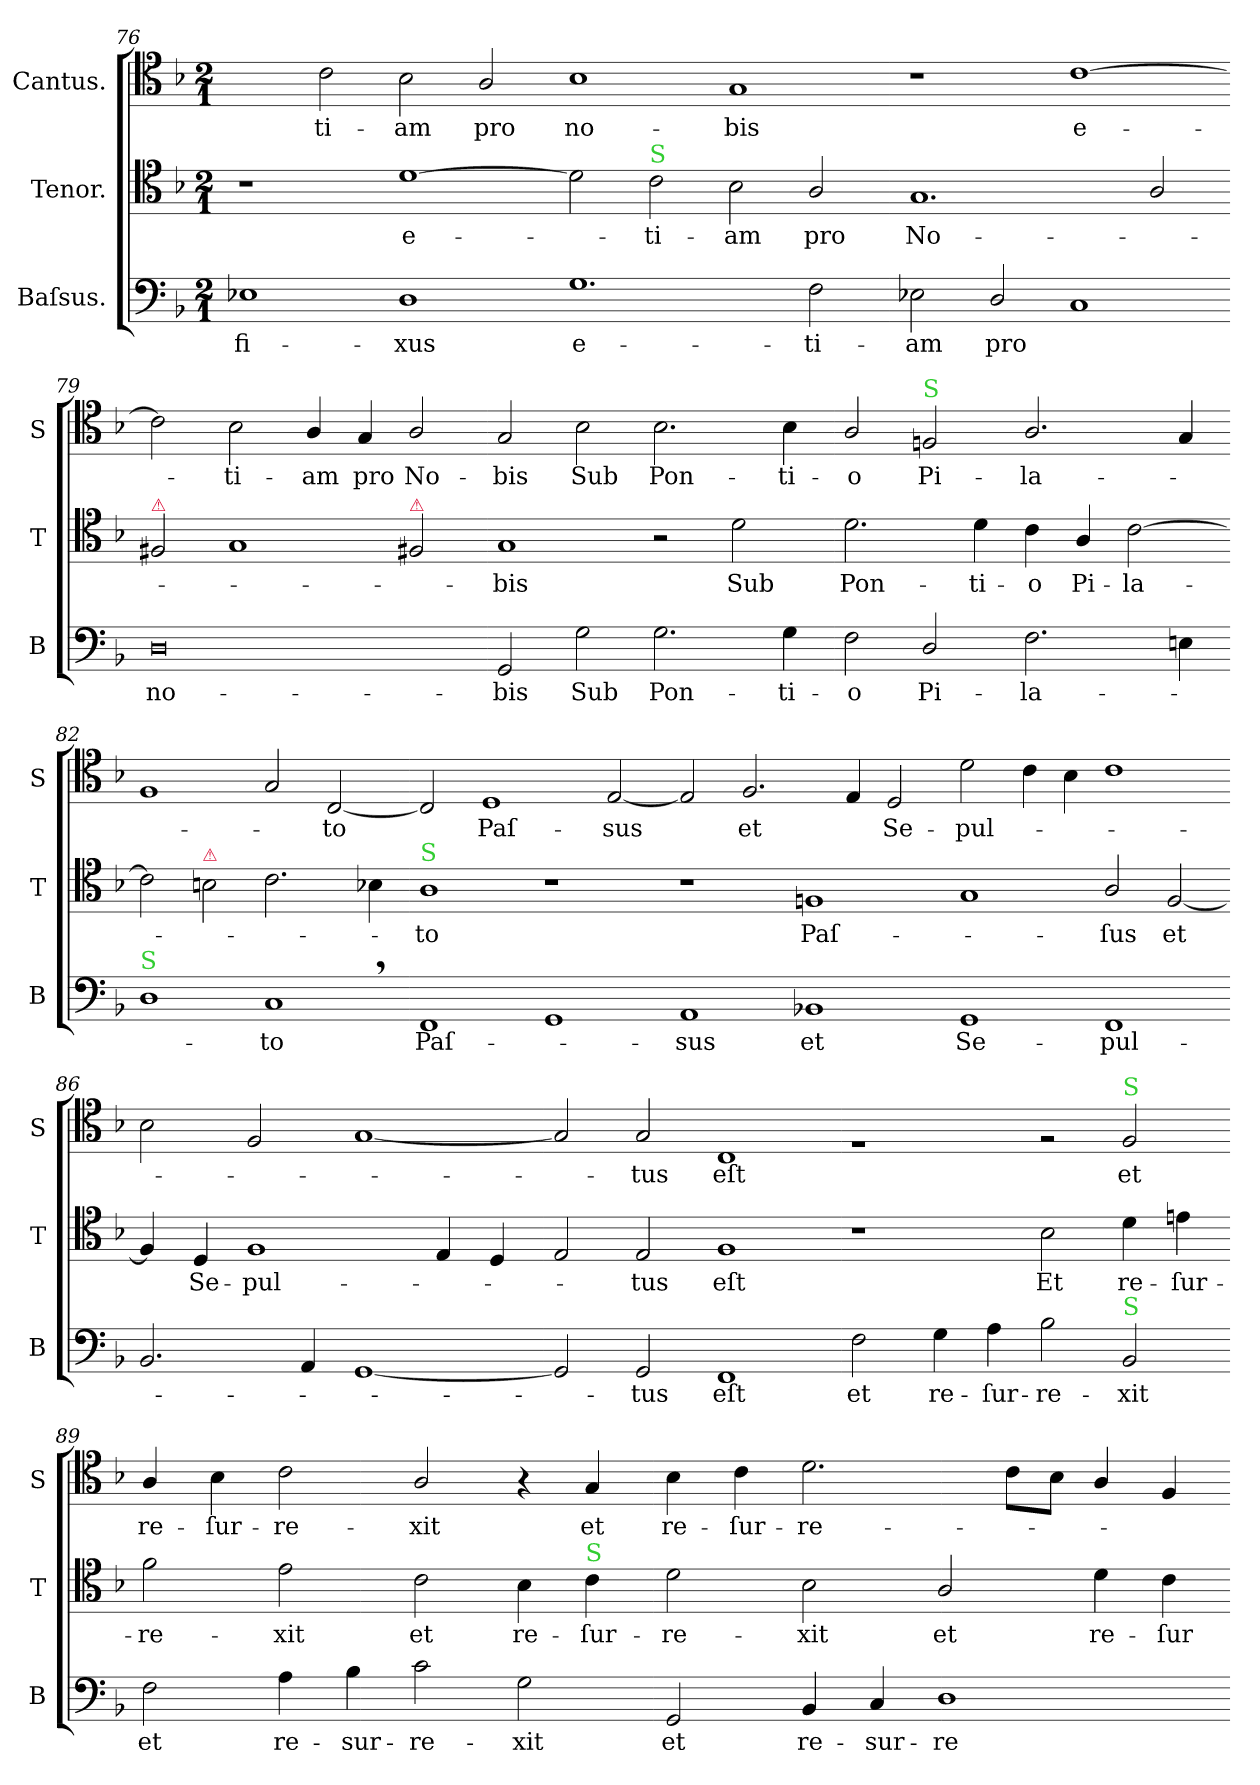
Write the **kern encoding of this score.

**kern	**text	**kern	**text	**kern	**text
*part3	*part3	*part2	*part2	*part1	*part1
*staff3	*staff3	*staff2	*staff2	*staff1	*staff1
*I"Baſsus.	*	*I"Tenor.	*	*I"Cantus.	*
*I'B	*	*I'T	*	*I'S	*
*clefF4	*	*clefC4	*	*clefC4	*
*k[b-]	*	*k[b-]	*	*k[b-]	*
*M2/1	*	*M2/1	*	*M2/1	*
=76	=76	=76	=76	=76	=76
1E-X	-fi-	1r	.	2ryy	.
.	.	.	.	2c\	-ti-
1D	-xus	[1d	e-	2B-\	-am
.	.	.	.	2A/	pro
=77-	=77-	=77-	=77-	=77-	=77-
1.G	e-	2d]	.	1B-	no-
!	!	!LO:TX:a:color=limegreen:t=S	!	!	!
.	.	2c\	-ti-	.	.
.	.	2B-\	-am	1G	-bis
2F\	-ti-	2A/	pro	.	.
=78-	=78-	=78-	=78-	=78-	=78-
2E-X\	-am	1.G	No-	1r	.
2D/	pro	.	.	.	.
1C	.	.	.	[1c	e-
.	.	2A/	.	.	.
=79-	=79-	=79-	=79-	=79-	=79-
!	!	!LO:TX:a:color=crimson:t=⚠	!	!	!
0D	no-	2F#X/	.	2c]	.
.	.	1G	.	2B-\	-ti-
.	.	.	.	4A/	-am
.	.	.	.	4G/	pro
!	!	!LO:TX:a:color=crimson:t=⚠	!	!	!
.	.	2F#X/	.	2A/	No-
=80-	=80-	=80-	=80-	=80-	=80-
2GG/	-bis	1G	-bis	2G/	-bis
2G\	Sub	.	.	2B-\	Sub
2.G\	Pon-	2r	.	2.B-\	Pon-
.	.	2d\	Sub	.	.
4G\	-ti-	.	.	4B-\	-ti-
=81-	=81-	=81-	=81-	=81-	=81-
2F\	-o	2.d\	Pon-	2A/	-o
!	!	!	!	!LO:TX:a:color=limegreen:t=S	!
2D/	Pi-	.	.	2Fn/	Pi-
.	.	4d\	-ti-	.	.
2.F\	-la-	4c\	-o	2.A/	-la-
.	.	4A/	Pi-	.	.
.	.	[2c\	-la-	.	.
4En\	.	.	.	4G/	.
=82-	=82-	=82-	=82-	=82-	=82-
!LO:TX:a:color=limegreen:t=S	!	!	!	!	!
1D	.	2c\]	.	1F	.
!	!	!LO:TX:a:color=crimson:t=⚠	!	!	!
.	.	2Bn\	.	.	.
1C,<	-to	2.c\	.	2G/	.
.	.	.	.	[2C/	-to
.	.	4B-X\	.	.	.
=83-	=83-	=83-	=83-	=83-	=83-
!	!	!LO:TX:a:color=limegreen:t=S	!	!	!
1FF	Paſ-	1A	-to	2C/]	.
.	.	.	.	1D	Paſ-
1GG	.	1r	.	.	.
.	.	.	.	[2E/	-sus
=84-	=84-	=84-	=84-	=84-	=84-
1AA	-sus	1r	.	2E/]	.
.	.	.	.	2.F/	et
1BB-X	et	1Fn	Paſ-	.	.
.	.	.	.	4E/	.
.	.	.	.	2D/	Se-
=85-	=85-	=85-	=85-	=85-	=85-
1GG	Se-	1G	.	2d\	-pul-
.	.	.	.	4c\	.
.	.	.	.	4B-\	.
1FF	-pul-	2A/	-ſus	1c	.
.	.	[2F/	et	.	.
=86-	=86-	=86-	=86-	=86-	=86-
2.BB-/	.	4F/]	.	2B-\	.
.	.	4D/	Se-	.	.
.	.	1F	-pul-	2F/	.
4AA/	.	.	.	.	.
[1GG	.	.	.	[1G	.
.	.	4E/	.	.	.
.	.	4D/	.	.	.
=87-	=87-	=87-	=87-	=87-	=87-
2GG]	.	2E/	.	2G]	.
2GG/	-tus	2E/	-tus	2G/	-tus
1FF	eſt	1F	eſt	1C	eſt
=88-	=88-	=88-	=88-	=88-	=88-
2F\	et	1r	.	1rF	.
4G\	re-	.	.	.	.
4A\	-ſur-	.	.	.	.
2B-\	-re-	2B-\	Et	2rF	.
!	!	!	!	!LO:TX:a:color=limegreen:t=S	!
!LO:TX:a:color=limegreen:t=S	!	!	!	!	!
2BB-/	-xit	4d\	re-	2F/	et
.	.	4en\	-ſur-	.	.
=89-	=89-	=89-	=89-	=89-	=89-
2F\	et	2f\	-re-	4A/	re-
.	.	.	.	4B-\	-ſur-
4A\	re-	2e\	-xit	2c\	-re-
4B-\	-sur-	.	.	.	.
2c\	-re-	2c\	et	2A/	-xit
2G\	-xit	4B-\	re-	4r	.
!	!	!LO:TX:a:color=limegreen:t=S	!	!	!
.	.	4c\	-ſur-	4G/	et
=90-	=90-	=90-	=90-	=90-	=90-
!	!LO:LY:i	!	!	!	!
2GG/	et	2d\	-re-	4B-\	re-
.	.	.	.	4c\	-ſur-
!	!LO:LY:i	!	!	!	!
4BB-/	re-	2B-\	-xit	2.d\	-re-
!	!LO:LY:i	!	!	!	!
4C/	-sur-	.	.	.	.
!	!LO:LY:i	!	!	!	!
1D	-re-	2A/	et	.	.
.	.	.	.	8c\L	.
.	.	.	.	8B-\J	.
.	.	4d\	re-	4A/	.
.	.	4c\	-ſur-	4F/	.
=-	=-	=-	=-	=-	=-
*-	*-	*-	*-	*-	*-
